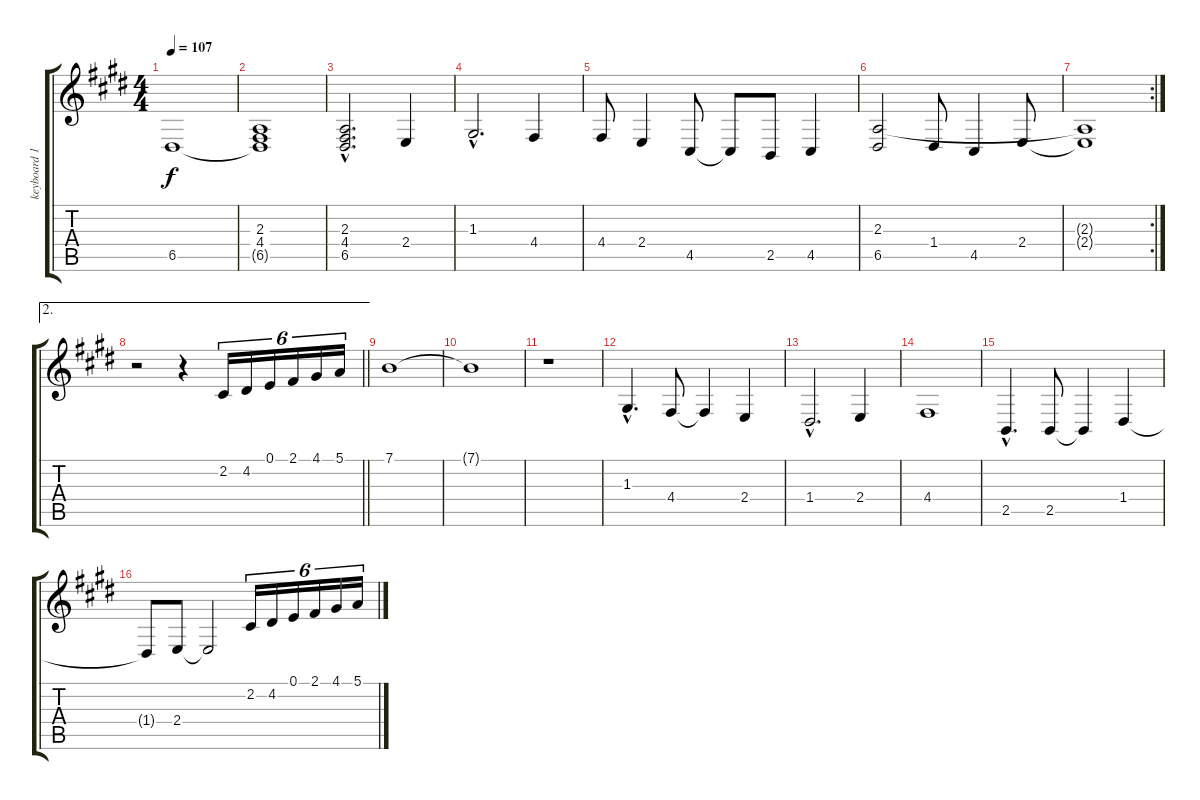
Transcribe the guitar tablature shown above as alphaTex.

\track ("keyboard 1" "keyboard 1") {instrument acousticgrandpiano}
\staff {score tabs}
\tuning (E4 B3 G3 D3 A2 E2) {hide}
\ts (4 4)
\tempo 107
\clef g2
\ks e
6.5{t}.1{dy f} |
(2.3 4.4 6.5{t}).1 |
(2.3{hac} 4.4{hac} 6.5{hac}).2{d} 2.4.4 |
1.3{hac}.2{d} 4.4.4 |
4.4.8 2.4.4 4.5.8 4.5{t}.8 2.5.8 4.5.4 |
(2.3 6.5).2 1.4.8 4.5.4 2.4.8 |
\rc 2
(2.3{t} 2.4{t}).1 |
\ae 2
\barLineRight lightlight
r.2{instrument synthstrings1} r.4 2.2.16{tu (6 4)} 4.2.16{tu (6 4)} 0.1.16{tu (6 4)} 2.1.16{tu (6 4)} 4.1.16{tu (6 4)} 5.1.16{tu (6 4)} |
7.1.1 |
7.1{t}.1 |
r.1 |
1.3{hac}.4{d} 4.4.8 4.4{t}.4 2.4.4 |
1.4{hac}.2{d} 2.4.4 |
4.4.1 |
2.5{hac}.4{d} 2.5.8 2.5{t}.4 1.4.4 |
1.4{t}.8 2.4.8 2.4{t}.2 2.2.16{tu (6 4)} 4.2.16{tu (6 4)} 0.1.16{tu (6 4)} 2.1.16{tu (6 4)} 4.1.16{tu (6 4)} 5.1.16{tu (6 4)}
